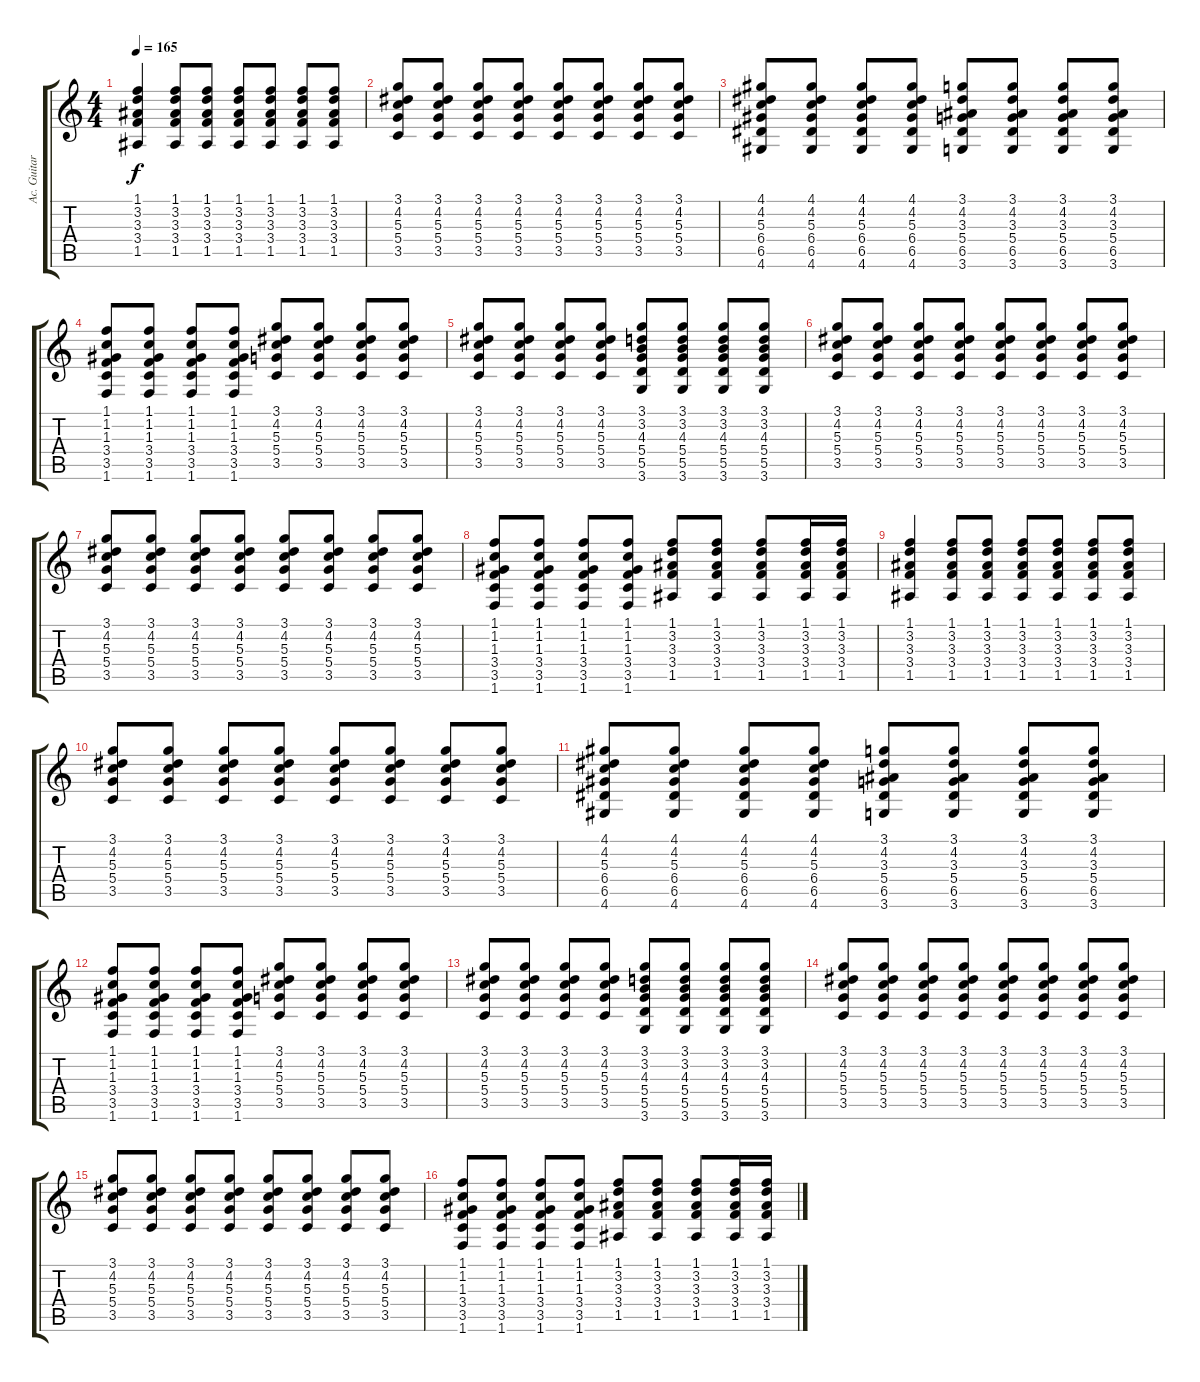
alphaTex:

\track ("Ac. Guitar 1" "Ac. Guitar") {instrument acousticguitarsteel}
\staff {score tabs}
\tuning (E4 B3 G3 D3 A2 E2) {hide}
\ts (4 4)
\tempo 165
\clef g2
\ks c
(1.1 3.2 3.3 3.4 1.5).4{dy f} (1.1 3.2 3.3 3.4 1.5).8 (1.1 3.2 3.3 3.4 1.5).8 (1.1 3.2 3.3 3.4 1.5).8 (1.1 3.2 3.3 3.4 1.5).8 (1.1 3.2 3.3 3.4 1.5).8 (1.1 3.2 3.3 3.4 1.5).8 |
(3.1 4.2 5.3 5.4 3.5).8 (3.1 4.2 5.3 5.4 3.5).8 (3.1 4.2 5.3 5.4 3.5).8 (3.1 4.2 5.3 5.4 3.5).8 (3.1 4.2 5.3 5.4 3.5).8 (3.1 4.2 5.3 5.4 3.5).8 (3.1 4.2 5.3 5.4 3.5).8 (3.1 4.2 5.3 5.4 3.5).8 |
(4.1 4.2 5.3 6.4 6.5 4.6).8 (4.1 4.2 5.3 6.4 6.5 4.6).8 (4.1 4.2 5.3 6.4 6.5 4.6).8 (4.1 4.2 5.3 6.4 6.5 4.6).8 (3.1 4.2 3.3 5.4 6.5 3.6).8 (3.1 4.2 3.3 5.4 6.5 3.6).8 (3.1 4.2 3.3 5.4 6.5 3.6).8 (3.1 4.2 3.3 5.4 6.5 3.6).8 |
(1.1 1.2 1.3 3.4 3.5 1.6).8 (1.1 1.2 1.3 3.4 3.5 1.6).8 (1.1 1.2 1.3 3.4 3.5 1.6).8 (1.1 1.2 1.3 3.4 3.5 1.6).8 (3.1 4.2 5.3 5.4 3.5).8 (3.1 4.2 5.3 5.4 3.5).8 (3.1 4.2 5.3 5.4 3.5).8 (3.1 4.2 5.3 5.4 3.5).8 |
(3.1 4.2 5.3 5.4 3.5).8 (3.1 4.2 5.3 5.4 3.5).8 (3.1 4.2 5.3 5.4 3.5).8 (3.1 4.2 5.3 5.4 3.5).8 (3.1 3.2 4.3 5.4 5.5 3.6).8 (3.1 3.2 4.3 5.4 5.5 3.6).8 (3.1 3.2 4.3 5.4 5.5 3.6).8 (3.1 3.2 4.3 5.4 5.5 3.6).8 |
(3.1 4.2 5.3 5.4 3.5).8 (3.1 4.2 5.3 5.4 3.5).8 (3.1 4.2 5.3 5.4 3.5).8 (3.1 4.2 5.3 5.4 3.5).8 (3.1 4.2 5.3 5.4 3.5).8 (3.1 4.2 5.3 5.4 3.5).8 (3.1 4.2 5.3 5.4 3.5).8 (3.1 4.2 5.3 5.4 3.5).8 |
(3.1 4.2 5.3 5.4 3.5).8 (3.1 4.2 5.3 5.4 3.5).8 (3.1 4.2 5.3 5.4 3.5).8 (3.1 4.2 5.3 5.4 3.5).8 (3.1 4.2 5.3 5.4 3.5).8 (3.1 4.2 5.3 5.4 3.5).8 (3.1 4.2 5.3 5.4 3.5).8 (3.1 4.2 5.3 5.4 3.5).8 |
(1.1 1.2 1.3 3.4 3.5 1.6).8 (1.1 1.2 1.3 3.4 3.5 1.6).8 (1.1 1.2 1.3 3.4 3.5 1.6).8 (1.1 1.2 1.3 3.4 3.5 1.6).8 (1.1 3.2 3.3 3.4 1.5).8 (1.1 3.2 3.3 3.4 1.5).8 (1.1 3.2 3.3 3.4 1.5).8 (1.1 3.2 3.3 3.4 1.5).16 (1.1 3.2 3.3 3.4 1.5).16 |
(1.1 3.2 3.3 3.4 1.5).4 (1.1 3.2 3.3 3.4 1.5).8 (1.1 3.2 3.3 3.4 1.5).8 (1.1 3.2 3.3 3.4 1.5).8 (1.1 3.2 3.3 3.4 1.5).8 (1.1 3.2 3.3 3.4 1.5).8 (1.1 3.2 3.3 3.4 1.5).8 |
(3.1 4.2 5.3 5.4 3.5).8 (3.1 4.2 5.3 5.4 3.5).8 (3.1 4.2 5.3 5.4 3.5).8 (3.1 4.2 5.3 5.4 3.5).8 (3.1 4.2 5.3 5.4 3.5).8 (3.1 4.2 5.3 5.4 3.5).8 (3.1 4.2 5.3 5.4 3.5).8 (3.1 4.2 5.3 5.4 3.5).8 |
(4.1 4.2 5.3 6.4 6.5 4.6).8 (4.1 4.2 5.3 6.4 6.5 4.6).8 (4.1 4.2 5.3 6.4 6.5 4.6).8 (4.1 4.2 5.3 6.4 6.5 4.6).8 (3.1 4.2 3.3 5.4 6.5 3.6).8 (3.1 4.2 3.3 5.4 6.5 3.6).8 (3.1 4.2 3.3 5.4 6.5 3.6).8 (3.1 4.2 3.3 5.4 6.5 3.6).8 |
(1.1 1.2 1.3 3.4 3.5 1.6).8 (1.1 1.2 1.3 3.4 3.5 1.6).8 (1.1 1.2 1.3 3.4 3.5 1.6).8 (1.1 1.2 1.3 3.4 3.5 1.6).8 (3.1 4.2 5.3 5.4 3.5).8 (3.1 4.2 5.3 5.4 3.5).8 (3.1 4.2 5.3 5.4 3.5).8 (3.1 4.2 5.3 5.4 3.5).8 |
(3.1 4.2 5.3 5.4 3.5).8 (3.1 4.2 5.3 5.4 3.5).8 (3.1 4.2 5.3 5.4 3.5).8 (3.1 4.2 5.3 5.4 3.5).8 (3.1 3.2 4.3 5.4 5.5 3.6).8 (3.1 3.2 4.3 5.4 5.5 3.6).8 (3.1 3.2 4.3 5.4 5.5 3.6).8 (3.1 3.2 4.3 5.4 5.5 3.6).8 |
(3.1 4.2 5.3 5.4 3.5).8 (3.1 4.2 5.3 5.4 3.5).8 (3.1 4.2 5.3 5.4 3.5).8 (3.1 4.2 5.3 5.4 3.5).8 (3.1 4.2 5.3 5.4 3.5).8 (3.1 4.2 5.3 5.4 3.5).8 (3.1 4.2 5.3 5.4 3.5).8 (3.1 4.2 5.3 5.4 3.5).8 |
(3.1 4.2 5.3 5.4 3.5).8 (3.1 4.2 5.3 5.4 3.5).8 (3.1 4.2 5.3 5.4 3.5).8 (3.1 4.2 5.3 5.4 3.5).8 (3.1 4.2 5.3 5.4 3.5).8 (3.1 4.2 5.3 5.4 3.5).8 (3.1 4.2 5.3 5.4 3.5).8 (3.1 4.2 5.3 5.4 3.5).8 |
(1.1 1.2 1.3 3.4 3.5 1.6).8 (1.1 1.2 1.3 3.4 3.5 1.6).8 (1.1 1.2 1.3 3.4 3.5 1.6).8 (1.1 1.2 1.3 3.4 3.5 1.6).8 (1.1 3.2 3.3 3.4 1.5).8 (1.1 3.2 3.3 3.4 1.5).8 (1.1 3.2 3.3 3.4 1.5).8 (1.1 3.2 3.3 3.4 1.5).16 (1.1 3.2 3.3 3.4 1.5).16
